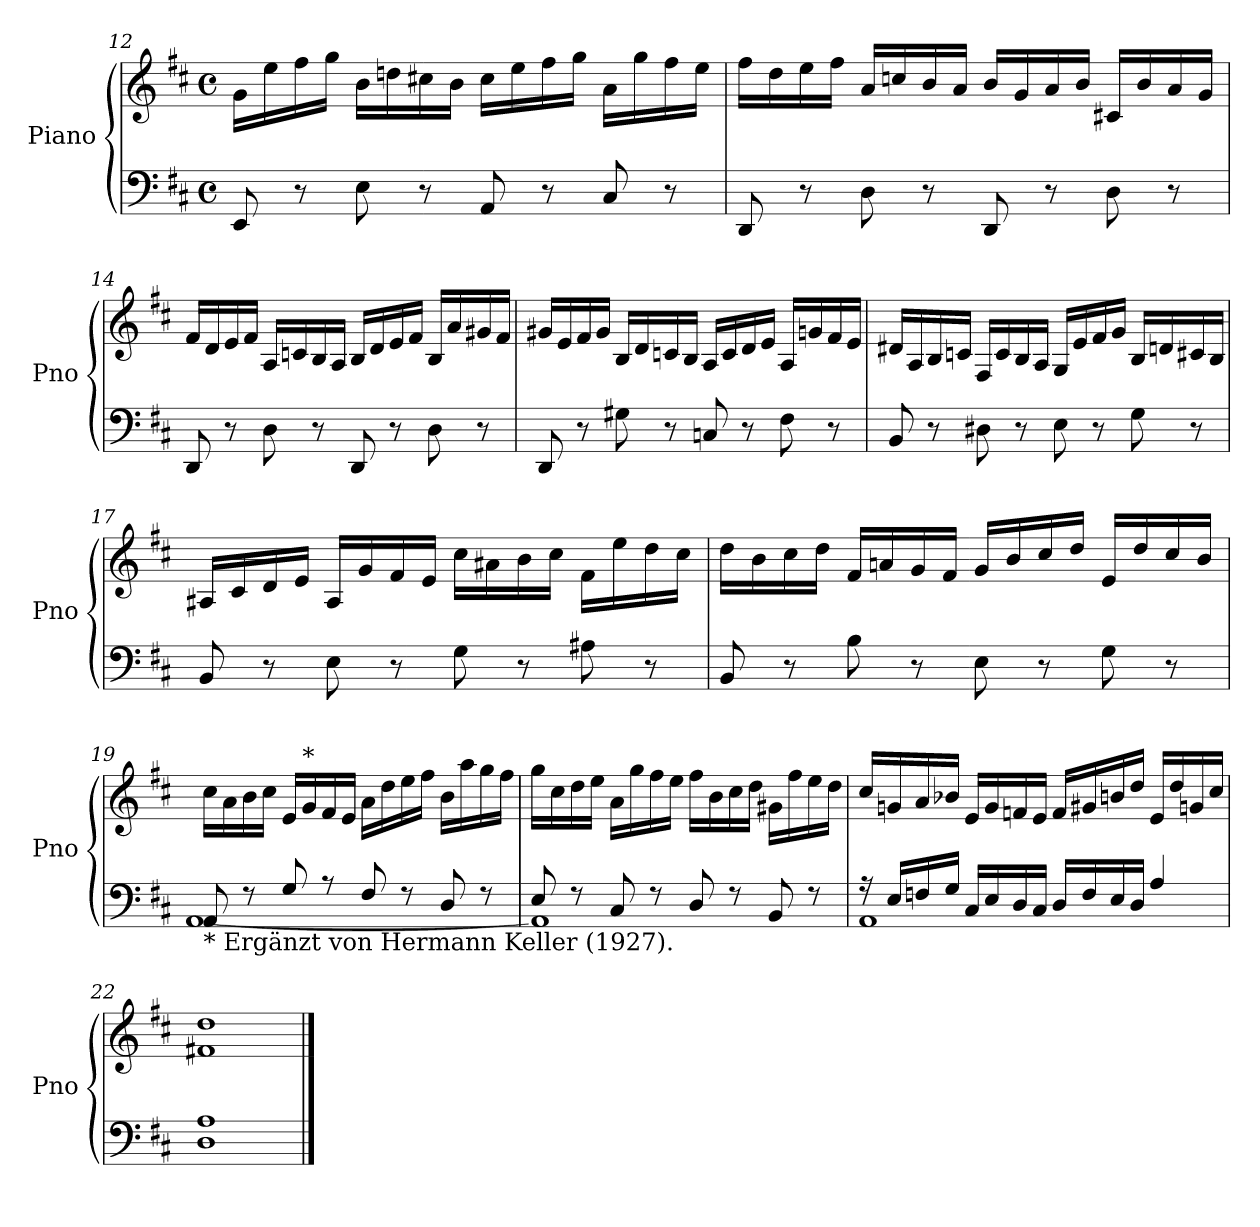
**kern	**kern
*part1	*part1
*staff2	*staff1
*I"Piano	*
*I'Pno	*
*clefF4	*clefG2
*k[f#c#]	*k[f#c#]
*D:	*D:
*M4/4	*M4/4
*met(c)	*met(c)
=12	=12
8EE	16gLL
.	16ee
8r	16ff#
.	16ggJJ
8E	16bLL
.	16ddn
8r	16cc#X
.	16bJJ
8AA	16cc#LL
.	16ee
8r	16ff#
.	16ggJJ
8C#	16aLL
.	16gg
8r	16ff#
.	16eeJJ
!!LO:LB:g=z
=13	=13
8DD	16ff#LL
.	16dd
8r	16ee
.	16ff#JJ
8D	16a/LL
.	16ccn/
8r	16b/
.	16a/JJ
8DD	16bLL
.	16g
8r	16a
.	16bJJ
8D	16c#XLL
.	16b
8r	16a
.	16gJJ
=14	=14
8DD	16f#LL
.	16d
8r	16e
.	16f#JJ
8D	16ALL
.	16cn
8r	16B
.	16AJJ
8DD	16BLL
.	16d
8r	16e
.	16f#JJ
8D	16BLL
.	16a
8r	16g#X
.	16f#JJ
=15	=15
8DD	16g#XLL
.	16e
8r	16f#
.	16g#JJ
8G#X	16BLL
.	16d
8r	16cn
.	16BJJ
8Cn	16ALL
.	16c
8r	16d
.	16eJJ
8F#	16ALL
.	16gn
8r	16f#
.	16eJJ
!!LO:LB:g=z
=16	=16
8BB	16d#XLL
.	16A
8r	16B
.	16cnJJ
8D#X	16F#LL
.	16c
8r	16B
.	16AJJ
8E	16GLL
.	16e
8r	16f#
.	16gJJ
8G	16BLL
.	16dn
8r	16c#X
.	16BJJ
=17	=17
8BB	16A#XLL
.	16c#
8r	16d
.	16eJJ
8E	16A#LL
.	16g
8r	16f#
.	16eJJ
8G	16cc#LL
.	16a#X
8r	16b
.	16cc#JJ
8A#X	16f#LL
.	16ee
8r	16dd
.	16cc#JJ
=18	=18
8BB	16ddLL
.	16b
8r	16cc#
.	16ddJJ
8B	16f#LL
.	16an
8r	16g
.	16f#JJ
8E	16g/LL
.	16b/
8r	16cc#/
.	16dd/JJ
8G	16eLL
.	16dd
8r	16cc#
.	16bJJ
!!LO:LB:g=z
=19	=19
*^	*
!LO:TX:b:t=* Ergänzt von Hermann Keller (1927).	!	!
8AA/	[1AA\	16cc#LL
.	.	16a
8r	.	16b
.	.	16cc#JJ
8G/	.	16eLL
!	!	!LO:TX:a:t=*
.	.	16g
8r	.	16f#
.	.	16eJJ
8F#/	.	16aLL
.	.	16dd
8r	.	16ee
.	.	16ff#JJ
8D/	.	16bLL
.	.	16aa
8r	.	16gg
.	.	16ff#JJ
=20	=20	=20
8E/	1AA\]	16ggLL
.	.	16cc#
8r	.	16dd
.	.	16eeJJ
8C#/	.	16aLL
.	.	16gg
8r	.	16ff#
.	.	16eeJJ
8D/	.	16ff#LL
.	.	16b
8r	.	16cc#
.	.	16ddJJ
8BB/	.	16g#XLL
.	.	16ff#
8r	.	16ee
.	.	16ddJJ
=21	=21	=21
16r	1AA\	16cc#LL
16ELL	.	16gn
16Fn/	.	16a
16G/JJ	.	16b-XJJ
16C#/LL	.	16eLL
16E/	.	16g
16D/	.	16fn
16C#/JJ	.	16eJJ
16DLL	.	16fLL
16F/	.	16g#X
16E/	.	16bn
16D/JJ	.	16ddJJ
4A/	.	16eLL
.	.	16dd
.	.	16gn
.	.	16cc#JJ
=22	=22	=22
1A/	1D\	1f#X 1dd
*v	*v	*
==	==
*-	*-
